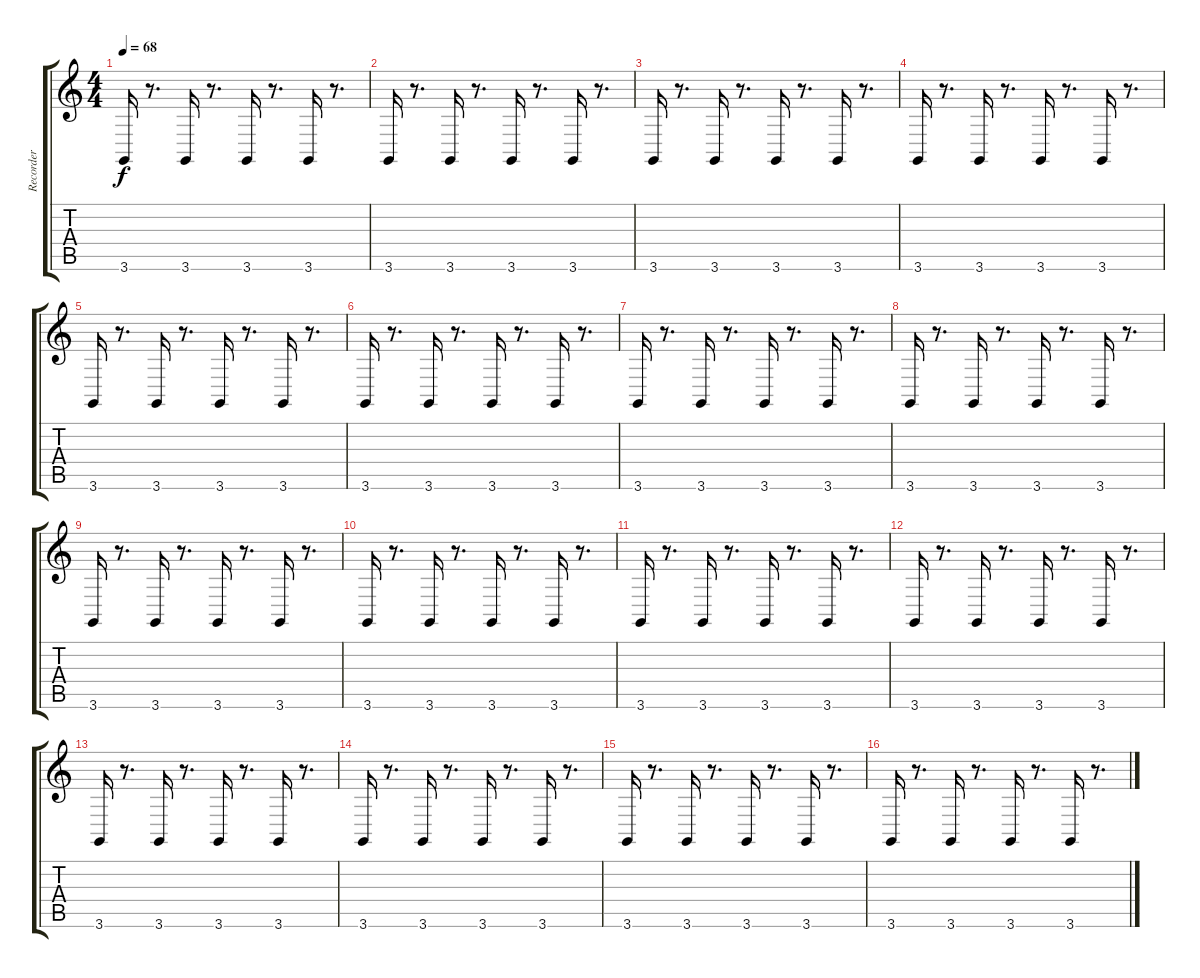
\track ("Recorder" "Recorder") {instrument recorder}
\staff {score tabs}
\tuning (E4 B3 G3 D3 A2 E2) {hide}
\ts (4 4)
\tempo 68
\clef g2
\ks c
3.6.16{dy f instrument recorder} r.8{d} 3.6.16 r.8{d} 3.6.16 r.8{d} 3.6.16 r.8{d} |
3.6.16 r.8{d} 3.6.16 r.8{d} 3.6.16 r.8{d} 3.6.16 r.8{d} |
3.6.16 r.8{d} 3.6.16 r.8{d} 3.6.16 r.8{d} 3.6.16 r.8{d} |
3.6.16 r.8{d} 3.6.16 r.8{d} 3.6.16 r.8{d} 3.6.16 r.8{d} |
3.6.16 r.8{d} 3.6.16 r.8{d} 3.6.16 r.8{d} 3.6.16 r.8{d} |
3.6.16 r.8{d} 3.6.16 r.8{d} 3.6.16 r.8{d} 3.6.16 r.8{d} |
3.6.16 r.8{d} 3.6.16 r.8{d} 3.6.16 r.8{d} 3.6.16 r.8{d} |
3.6.16 r.8{d} 3.6.16 r.8{d} 3.6.16 r.8{d} 3.6.16 r.8{d} |
3.6.16 r.8{d} 3.6.16 r.8{d} 3.6.16 r.8{d} 3.6.16 r.8{d} |
3.6.16 r.8{d} 3.6.16 r.8{d} 3.6.16 r.8{d} 3.6.16 r.8{d} |
3.6.16 r.8{d} 3.6.16 r.8{d} 3.6.16 r.8{d} 3.6.16 r.8{d} |
3.6.16 r.8{d} 3.6.16 r.8{d} 3.6.16 r.8{d} 3.6.16 r.8{d} |
3.6.16 r.8{d} 3.6.16 r.8{d} 3.6.16 r.8{d} 3.6.16 r.8{d} |
3.6.16 r.8{d} 3.6.16 r.8{d} 3.6.16 r.8{d} 3.6.16 r.8{d} |
3.6.16 r.8{d} 3.6.16 r.8{d} 3.6.16 r.8{d} 3.6.16 r.8{d} |
3.6.16 r.8{d} 3.6.16 r.8{d} 3.6.16 r.8{d} 3.6.16 r.8{d}
